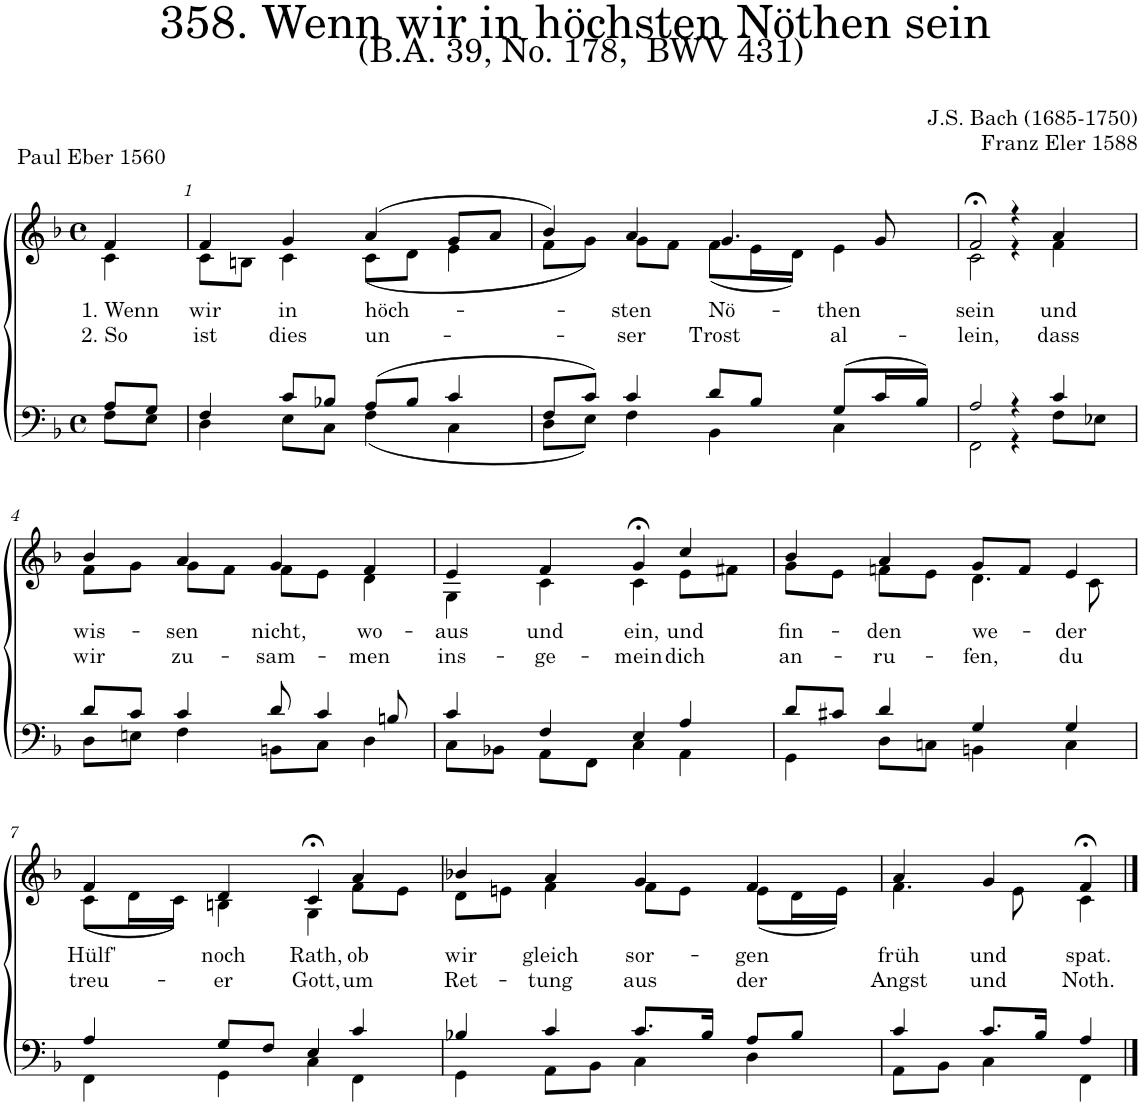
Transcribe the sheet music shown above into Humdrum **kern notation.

**kern	**kern	**text	**text
*part2	*part1	*part1	*part1
*staff2	*staff1	*staff1	*staff1
*I"Tenor/Bass	*I"Soprano/Alto	*	*
*clefF4	*clefG2	*	*
*k[b-]	*k[b-]	*	*
*M4/4	*M4/4	*	*
*met(c)	*met(c)	*	*
=	=	=	=
*^	*	*	*
!	!	!	!LO:LY:b	!LO:LY:b
*	*	*^	*	*
8A/L	8F\L	4f/	4c\	1. Wenn	2. So
8G/J	8E\J	.	.	.	.
=1	=1	=1	=1	=1	=1
!	!	!	!	!LO:LY:b	!LO:LY:b
4F/	4D\	4f;</	8c\L	wir	ist
.	.	.	8Bn\J	.	.
!	!	!	!	!LO:LY:b	!LO:LY:b
8c/L	8E\L	4g/	4c\	in	dies
8B-X/J	8C\J	.	.	.	.
!	!	!	!	!LO:LY:b	!LO:LY:b
(8A/L	(4F\	(4a/	(8c\L	höch-	un-
8B-/J	.	.	8d\J	.	.
4c/	4C\	8g/L	4e\	.	.
.	.	8a/J	.	.	.
=2	=2	=2	=2	=2	=2
8F/L	8D\L	4b-/)	8f\L	.	.
8c/J)	8E\J)	.	8g\J)	.	.
!	!	!	!	!LO:LY:b	!LO:LY:b
4c/	4F\	4a/	8g\L	-sten	-ser
.	.	.	8f\J	.	.
!	!	!	!	!LO:LY:b	!LO:LY:b
8d/L	4BB-\	4.g/	(8f\L	Nö-	Trost
8B-/J	.	.	16e\L	.	.
.	.	.	16d\JJ)	.	.
!	!	!	!	!LO:LY:b	!LO:LY:b
(8G/L	4C\	.	4e\	then	al-
16c/L	.	8g/	.	.	.
16B-/JJ)	.	.	.	.	.
=3	=3	=3	=3	=3	=3
!	!	!	!	!LO:LY:b	!LO:LY:b
2A/	2FF\	2f;</	2c\	sein	-lein,
4r	4r	4r	4r	.	.
!	!	!	!	!LO:LY:b	!
!	!	!	!	!	!LO:LY:b
4c/	8F\L	4a/	4f\	.	dass
.	8E-X\J	.	.	.	.
!!LO:LB:g=z	!!
=4	=4	=4	=4	=4	=4
!	!	!	!	!LO:LY:b	!LO:LY:b
8d/L	8D\L	4b-/	8f\L	wis-	wir
8c/J	8En\J	.	8g\J	.	.
!	!	!	!	!LO:LY:b	!LO:LY:b
4c/	4F\	4a/	8g\L	-sen	zu-
.	.	.	8f\J	.	.
!	!	!	!	!LO:LY:b	!LO:LY:b
8d/	8BBn\L	4g/	8f\L	nicht,	-sam-
4c/	8C\J	.	8e\J	.	.
!	!	!	!	!LO:LY:b	!LO:LY:b
.	4D\	4f/	4d\	wo-	-men
8Bn/	.	.	.	.	.
=5	=5	=5	=5	=5	=5
!	!	!	!	!LO:LY:b	!LO:LY:b
4c/	8C\L	4e/	4G\	-aus	ins-
.	8BB-X\J	.	.	.	.
!	!	!	!	!LO:LY:b	!LO:LY:b
4F/	8AA\L	4f/	4c\	und	-ge-
.	8FF\J	.	.	.	.
!	!	!	!	!LO:LY:b	!LO:LY:b
4E/	4C\	4g;<,/	4c\	ein,	-mein
!	!	!	!	!LO:LY:b	!LO:LY:b
4A/	4AA\	4cc/	8e\L	und	dich
.	.	.	8f#X\J	.	.
=6	=6	=6	=6	=6	=6
!	!	!	!	!LO:LY:b	!LO:LY:b
8d/L	4GG\	4b-/	8g\L	fin-	an-
8c#X/J	.	.	8e\J	.	.
!	!	!	!	!LO:LY:b	!LO:LY:b
4d/	8D\L	4a/	8fn\L	-den	-ru-
.	8Cn\J	.	8e\J	.	.
!	!	!	!	!LO:LY:b	!LO:LY:b
4G/	4BBn\	8g/L	4.d\	we-	-fen,
.	.	8f/J	.	.	.
!	!	!	!	!LO:LY:b	!LO:LY:b
4G/	4C\	4e/	.	-der	du
.	.	.	8c\	.	.
!!LO:LB:g=z	!!
=7	=7	=7	=7	=7	=7
!	!	!	!	!LO:LY:b	!LO:LY:b
4A/	4FF\	4f/	(8c\L	Hülf'	treu-
.	.	.	16d\L	.	.
.	.	.	16c\JJ)	.	.
!	!	!	!	!LO:LY:b	!LO:LY:b
8G/L	4GG\	4d/	4Bn\	noch	-er
8F/J	.	.	.	.	.
!	!	!	!	!LO:LY:b	!LO:LY:b
4E/	4C\	4c;<,/	4G\	Rath,	Gott,
!	!	!	!	!LO:LY:b	!LO:LY:b
4c/	4FF\	4a/	8f\L	ob	um
.	.	.	8e\J	.	.
=8	=8	=8	=8	=8	=8
!	!	!	!	!LO:LY:b	!LO:LY:b
4B-X/	4GG\	4b-X/	8d\L	wir	Ret-
.	.	.	8en\J	.	.
!	!	!	!	!LO:LY:b	!LO:LY:b
4c/	8AA\L	4a/	4f\	gleich	-tung
.	8BB-\J	.	.	.	.
!	!	!	!	!LO:LY:b	!LO:LY:b
8.c/L	4C\	4g/	8f\L	sor-	aus
.	.	.	8e\J	.	.
16B-/Jk	.	.	.	.	.
!	!	!	!	!LO:LY:b	!LO:LY:b
8A/L	4D\	4f/	(8e\L	-gen	der
8B-/J	.	.	16d\L	.	.
.	.	.	16e\JJ)	.	.
=9	=9	=9	=9	=9	=9
!	!	!	!	!LO:LY:b	!LO:LY:b
4c/	8AA\L	4a/	4.f\	früh	Angst
.	8BB-\J	.	.	.	.
!	!	!	!	!LO:LY:b	!LO:LY:b
8.c/L	4C\	4g/	.	und	und
.	.	.	8e\	.	.
16B-/Jk	.	.	.	.	.
!	!	!	!	!LO:LY:b	!LO:LY:b
4A/	4FF\	4f;</	4c\	spat.	Noth.
*v	*v	*	*	*	*
*	*v	*v	*	*
==	==	==	==
*-	*-	*-	*-
